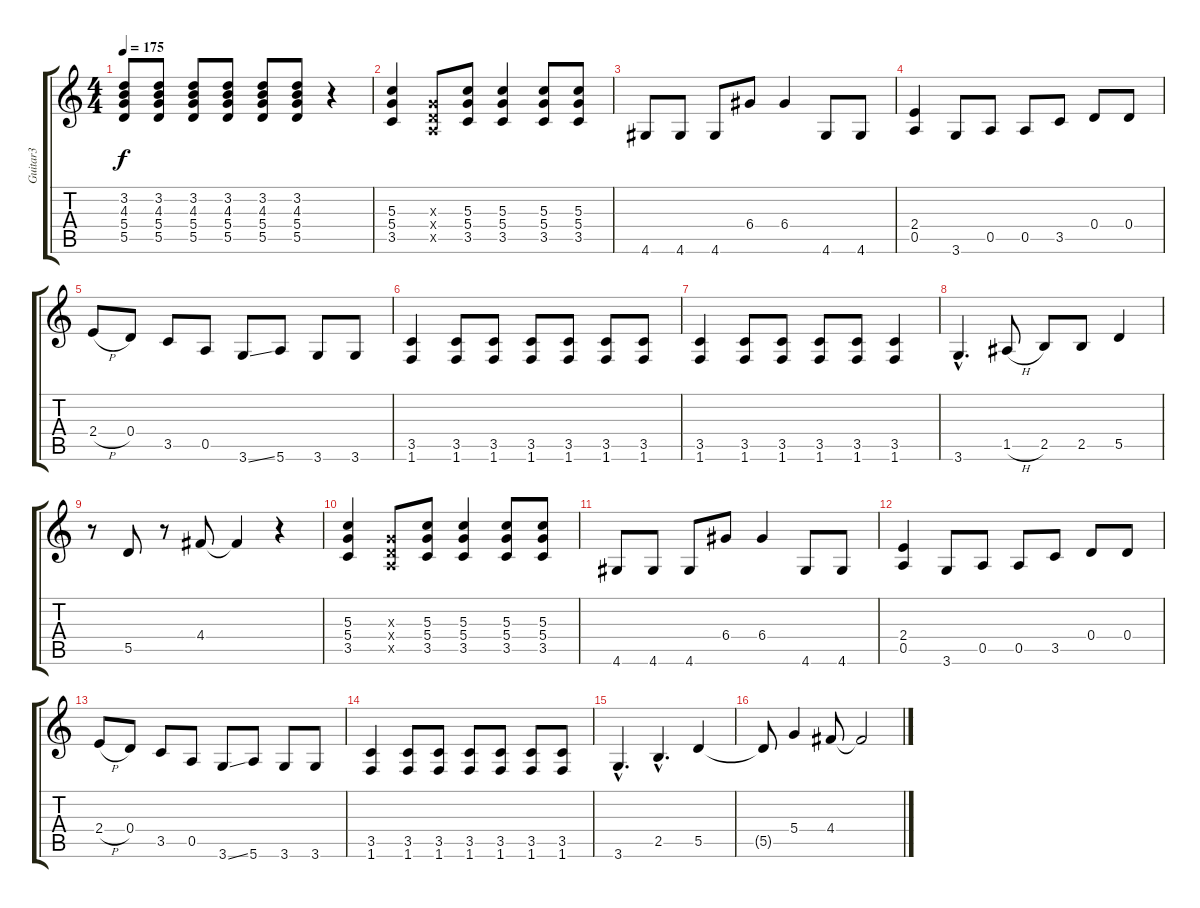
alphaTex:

\track ("Guitar3" "Guitar3") {instrument distortionguitar}
\staff {score tabs}
\tuning (E4 B3 G3 D3 A2 E2) {hide}
\ts (4 4)
\tempo 175
\clef g2
\ks c
(3.2 4.3 5.4 5.5).8{dy f} (3.2 4.3 5.4 5.5).8 (3.2 4.3 5.4 5.5).8 (3.2 4.3 5.4 5.5).8 (3.2 4.3 5.4 5.5).8 (3.2 4.3 5.4 5.5).8 r.4 |
(5.3 5.4 3.5).4 (0.3{x} 0.4{x} 0.5{x}).8 (5.3 5.4 3.5).8 (5.3 5.4 3.5).4 (5.3 5.4 3.5).8 (5.3 5.4 3.5).8 |
4.6.8 4.6.8 4.6.8 6.4.8 6.4.4 4.6.8 4.6.8 |
(2.4 0.5).4 3.6.8 0.5.8 0.5.8 3.5.8 0.4.8 0.4.8 |
2.4{h}.8 0.4.8 3.5.8 0.5.8 3.6{ss}.8 5.6.8 3.6.8 3.6.8 |
(3.5 1.6).4 (3.5 1.6).8 (3.5 1.6).8 (3.5 1.6).8 (3.5 1.6).8 (3.5 1.6).8 (3.5 1.6).8 |
(3.5 1.6).4 (3.5 1.6).8 (3.5 1.6).8 (3.5 1.6).8 (3.5 1.6).8 (3.5 1.6).4 |
3.6{hac}.4{d} 1.5{h}.8 2.5.8 2.5.8 5.5.4 |
r.8 5.5.8 r.8 4.4.8 4.4{t}.4 r.4 |
(5.3 5.4 3.5).4 (0.3{x} 0.4{x} 0.5{x}).8 (5.3 5.4 3.5).8 (5.3 5.4 3.5).4 (5.3 5.4 3.5).8 (5.3 5.4 3.5).8 |
4.6.8 4.6.8 4.6.8 6.4.8 6.4.4 4.6.8 4.6.8 |
(2.4 0.5).4 3.6.8 0.5.8 0.5.8 3.5.8 0.4.8 0.4.8 |
2.4{h}.8 0.4.8 3.5.8 0.5.8 3.6{ss}.8 5.6.8 3.6.8 3.6.8 |
(3.5 1.6).4 (3.5 1.6).8 (3.5 1.6).8 (3.5 1.6).8 (3.5 1.6).8 (3.5 1.6).8 (3.5 1.6).8 |
3.6{hac}.4{d} 2.5{hac}.4{d} 5.5.4 |
5.5{t}.8 5.4.4 4.4.8 4.4{t}.2
